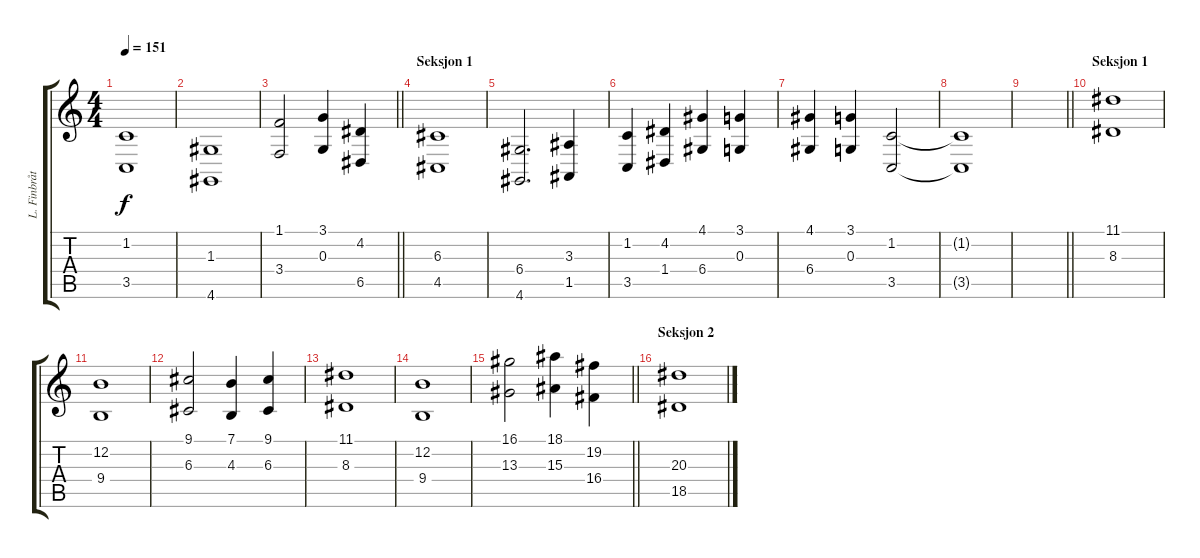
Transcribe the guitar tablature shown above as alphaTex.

\track ("L. Finbråten" "L. Finbråt") {instrument choiraahs}
\staff {score tabs}
\tuning (E4 B3 G3 D3 A2 E2) {hide}
\ts (4 4)
\tempo 151
\clef g2
\ks c
(1.2 3.5).1{dy f} |
(1.3 4.6).1 |
\barLineRight lightlight
(1.1 3.4).2 (3.1 0.3).4 (4.2 6.5).4 |
\section ("" "Seksjon 1")
(6.3 4.5).1 |
(6.4 4.6).2{d} (3.3 1.5).4 |
(1.2 3.5).4 (4.2 1.4).4 (4.1 6.4).4 (3.1 0.3).4 |
(4.1 6.4).4 (3.1 0.3).4 (1.2 3.5).2 |
(1.2{t} 3.5{t}).1{volume 4} |
\barLineRight lightlight
|
\section ("" "Seksjon 1")
(11.1 8.3).1{volume 16 instrument acousticgrandpiano} |
(12.2 9.4).1 |
(9.1 6.3).2 (7.1 4.3).4 (9.1 6.3).4 |
(11.1 8.3).1 |
(12.2 9.4).1 |
\barLineRight lightlight
(16.1 13.3).2 (18.1 15.3).4 (19.2 16.4).4 |
\section ("" "Seksjon 2")
(20.3 18.5).1
